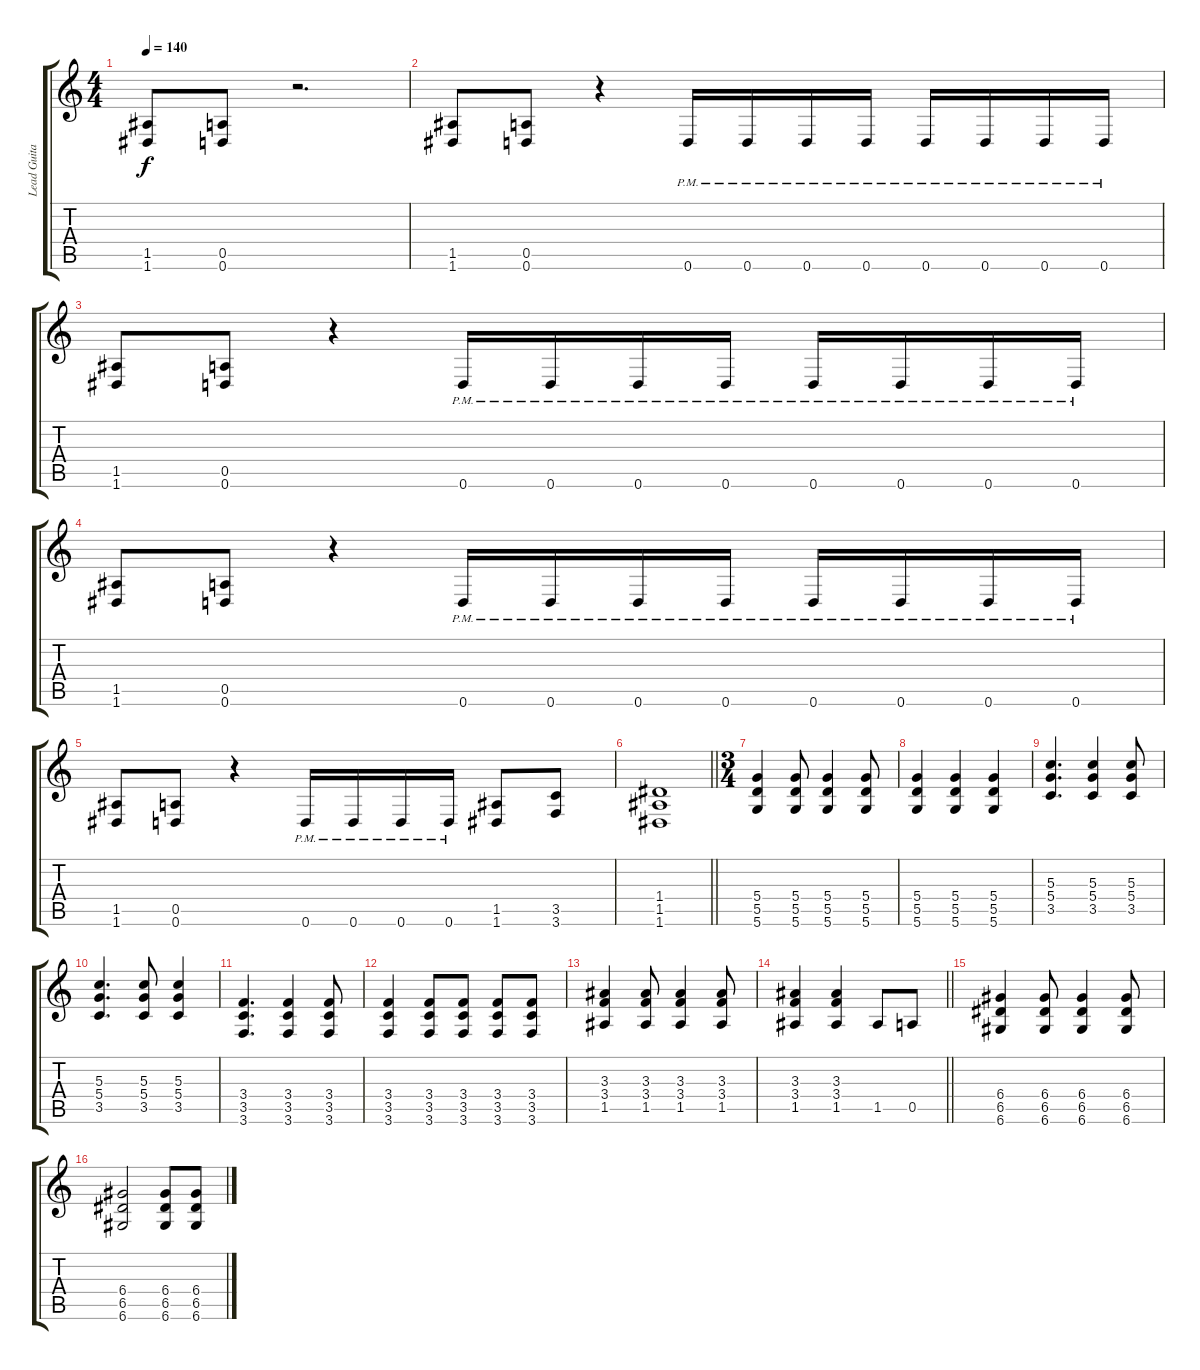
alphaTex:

\track ("Lead Guitar 2" "Lead Guita") {instrument distortionguitar}
\staff {score tabs}
\tuning (E4 B3 G3 D3 A2 D2) {hide}
\ts (4 4)
\tempo 140
\clef g2
\ks c
(1.5 1.6).8{dy f} (0.5 0.6).8 r.2{d} |
(1.5 1.6).8 (0.5 0.6).8 r.4 0.6{pm}.16 0.6{pm}.16 0.6{pm}.16 0.6{pm}.16 0.6{pm}.16 0.6{pm}.16 0.6{pm}.16 0.6{pm}.16 |
(1.5 1.6).8 (0.5 0.6).8 r.4 0.6{pm}.16 0.6{pm}.16 0.6{pm}.16 0.6{pm}.16 0.6{pm}.16 0.6{pm}.16 0.6{pm}.16 0.6{pm}.16 |
(1.5 1.6).8 (0.5 0.6).8 r.4 0.6{pm}.16 0.6{pm}.16 0.6{pm}.16 0.6{pm}.16 0.6{pm}.16 0.6{pm}.16 0.6{pm}.16 0.6{pm}.16 |
(1.5 1.6).8 (0.5 0.6).8 r.4 0.6{pm}.16 0.6{pm}.16 0.6{pm}.16 0.6{pm}.16 (1.5 1.6).8 (3.5 3.6).8 |
\barLineRight lightlight
(1.4 1.5 1.6).1 |
\ts (3 4)
(5.4 5.5 5.6).4 (5.4 5.5 5.6).8 (5.4 5.5 5.6).4 (5.4 5.5 5.6).8 |
(5.4 5.5 5.6).4 (5.4 5.5 5.6).4 (5.4 5.5 5.6).4 |
(5.3 5.4 3.5).4{d} (5.3 5.4 3.5).4 (5.3 5.4 3.5).8 |
(5.3 5.4 3.5).4{d} (5.3 5.4 3.5).8 (5.3 5.4 3.5).4 |
(3.4 3.5 3.6).4{d} (3.4 3.5 3.6).4 (3.4 3.5 3.6).8 |
(3.4 3.5 3.6).4 (3.4 3.5 3.6).8 (3.4 3.5 3.6).8 (3.4 3.5 3.6).8 (3.4 3.5 3.6).8 |
(3.3 3.4 1.5).4 (3.3 3.4 1.5).8 (3.3 3.4 1.5).4 (3.3 3.4 1.5).8 |
\barLineRight lightlight
(3.3 3.4 1.5).4 (3.3 3.4 1.5).4 1.5.8 0.5.8 |
(6.4 6.5 6.6).4 (6.4 6.5 6.6).8 (6.4 6.5 6.6).4 (6.4 6.5 6.6).8 |
(6.4 6.5 6.6).2 (6.4 6.5 6.6).8 (6.4 6.5 6.6).8
